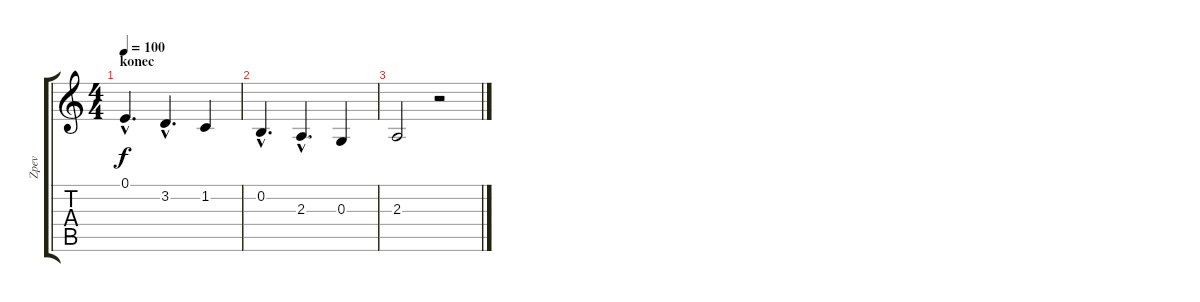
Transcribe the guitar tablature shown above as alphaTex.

\track ("Zpev" "Zpev") {instrument flute}
\staff {score tabs}
\tuning (E4 B3 G3 D3 A2 E2) {hide}
\ts (4 4)
\section ("" "konec")
\tempo 100
\clef g2
\ks c
0.1{hac}.4{d dy f} 3.2{hac}.4{d} 1.2.4 |
0.2{hac}.4{d} 2.3{hac}.4{d} 0.3.4 |
2.3.2 r.2
